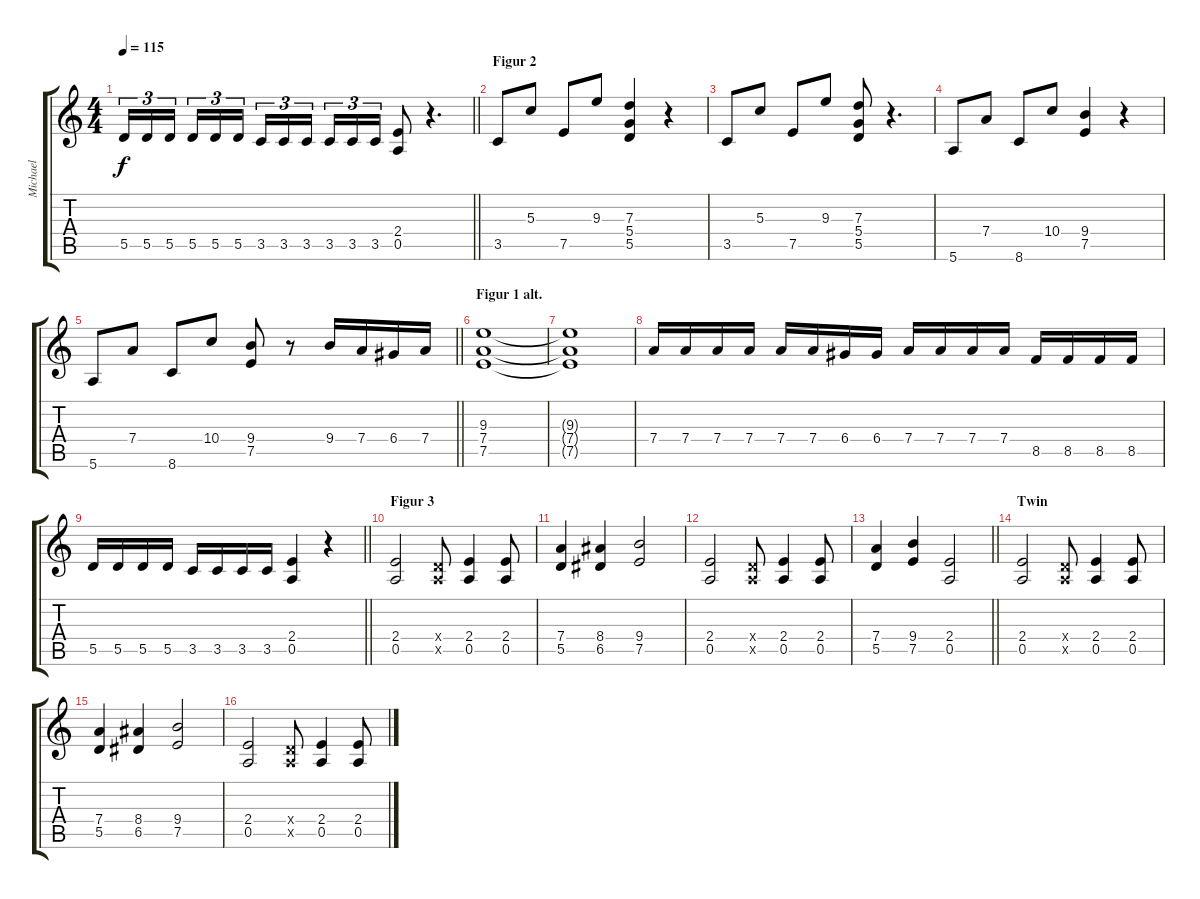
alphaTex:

\track ("Michael" "Michael") {instrument distortionguitar}
\staff {score tabs}
\tuning (E4 B3 G3 D3 A2 E2) {hide}
\ts (4 4)
\tempo 115
\clef g2
\barLineRight lightlight
\ks c
5.5.16{tu (3 2) dy f} 5.5.16{tu (3 2)} 5.5.16{tu (3 2)} 5.5.16{tu (3 2)} 5.5.16{tu (3 2)} 5.5.16{tu (3 2)} 3.5.16{tu (3 2)} 3.5.16{tu (3 2)} 3.5.16{tu (3 2)} 3.5.16{tu (3 2)} 3.5.16{tu (3 2)} 3.5.16{tu (3 2)} (2.4 0.5).8 r.4{d} |
\section ("" "Figur 2")
3.5.8 5.3.8 7.5.8 9.3.8 (7.3 5.4 5.5).4 r.4 |
3.5.8 5.3.8 7.5.8 9.3.8 (7.3 5.4 5.5).8 r.4{d} |
5.6.8 7.4.8 8.6.8 10.4.8 (9.4 7.5).4 r.4 |
\barLineRight lightlight
5.6.8 7.4.8 8.6.8 10.4.8 (9.4 7.5).8 r.8 9.4.16 7.4.16 6.4.16 7.4.16 |
\section ("" "Figur 1 alt.")
(9.3 7.4 7.5).1 |
(9.3{t} 7.4{t} 7.5{t}).1 |
7.4.16 7.4.16 7.4.16 7.4.16 7.4.16 7.4.16 6.4.16 6.4.16 7.4.16 7.4.16 7.4.16 7.4.16 8.5.16 8.5.16 8.5.16 8.5.16 |
\barLineRight lightlight
5.5.16 5.5.16 5.5.16 5.5.16 3.5.16 3.5.16 3.5.16 3.5.16 (2.4 0.5).4 r.4 |
\section ("" "Figur 3")
(2.4 0.5).2 (0.4{x} 0.5{x}).8 (2.4 0.5).4 (2.4 0.5).8 |
(7.4 5.5).4 (8.4 6.5).4 (9.4 7.5).2 |
(2.4 0.5).2 (0.4{x} 0.5{x}).8 (2.4 0.5).4 (2.4 0.5).8 |
\barLineRight lightlight
(7.4 5.5).4 (9.4 7.5).4 (2.4 0.5).2 |
\section ("" "Twin")
(2.4 0.5).2 (0.4{x} 0.5{x}).8 (2.4 0.5).4 (2.4 0.5).8 |
(7.4 5.5).4 (8.4 6.5).4 (9.4 7.5).2 |
(2.4 0.5).2 (0.4{x} 0.5{x}).8 (2.4 0.5).4 (2.4 0.5).8
